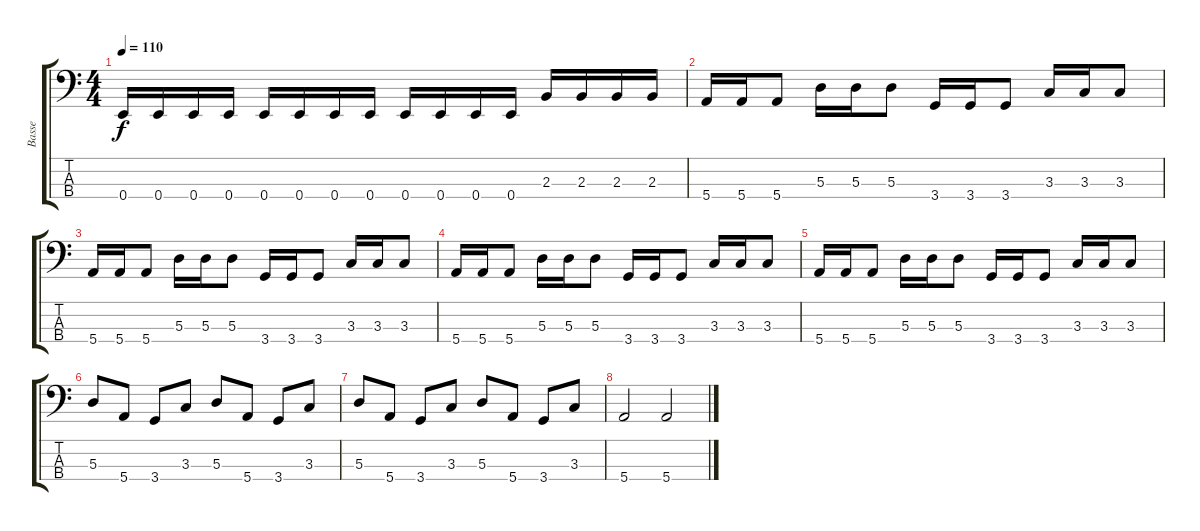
\track ("Basse" "Basse") {instrument acousticguitarnylon}
\staff {score tabs}
\tuning (G2 D2 A1 E1) {hide}
\ts (4 4)
\tempo 110
\clef f4
\ks c
0.4.16{dy f} 0.4.16 0.4.16 0.4.16 0.4.16 0.4.16 0.4.16 0.4.16 0.4.16 0.4.16 0.4.16 0.4.16 2.3.16 2.3.16 2.3.16 2.3.16 |
5.4.16 5.4.16 5.4.8 5.3.16 5.3.16 5.3.8 3.4.16 3.4.16 3.4.8 3.3.16 3.3.16 3.3.8 |
5.4.16 5.4.16 5.4.8 5.3.16 5.3.16 5.3.8 3.4.16 3.4.16 3.4.8 3.3.16 3.3.16 3.3.8 |
5.4.16 5.4.16 5.4.8 5.3.16 5.3.16 5.3.8 3.4.16 3.4.16 3.4.8 3.3.16 3.3.16 3.3.8 |
5.4.16 5.4.16 5.4.8 5.3.16 5.3.16 5.3.8 3.4.16 3.4.16 3.4.8 3.3.16 3.3.16 3.3.8 |
5.3.8 5.4.8 3.4.8 3.3.8 5.3.8 5.4.8 3.4.8 3.3.8 |
5.3.8 5.4.8 3.4.8 3.3.8 5.3.8 5.4.8 3.4.8 3.3.8 |
5.4.2 5.4.2
